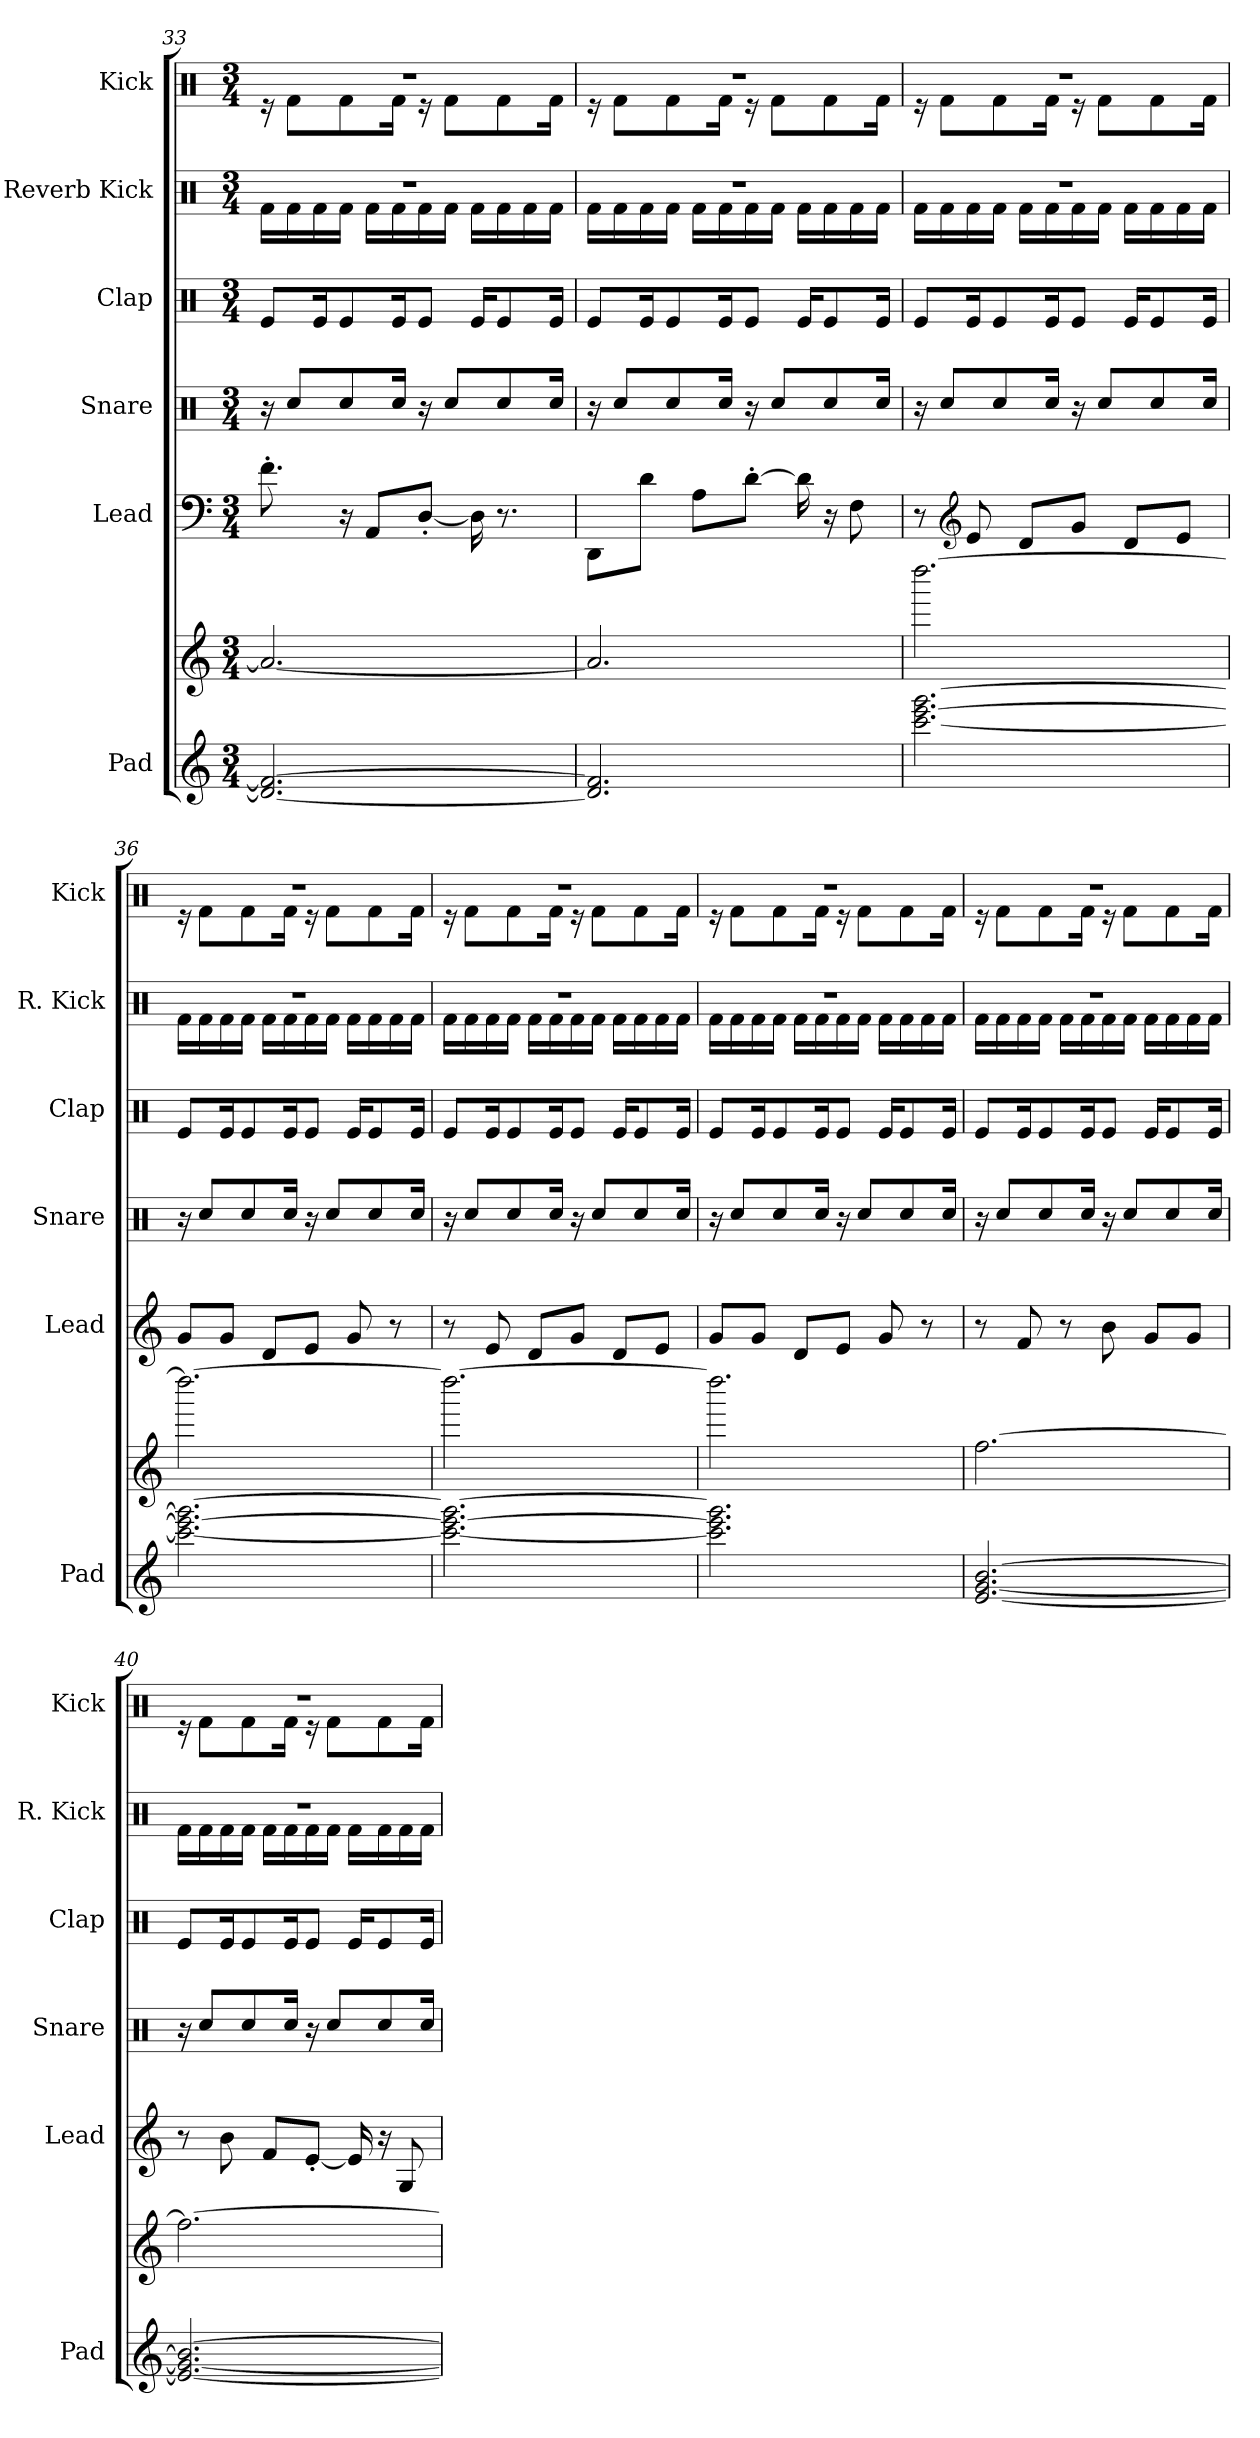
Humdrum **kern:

**kern	**kern	**kern	**kern	**kern	**kern	**kern
*part6	*part6	*part5	*part4	*part3	*part2	*part1
*staff7	*staff6	*staff5	*staff4	*staff3	*staff2	*staff1
*I"Pad	*	*I"Lead	*I"Snare	*I"Clap	*I"Reverb Kick	*I"Kick
*I'Pad	*	*I'Lead	*I'Snare	*I'Clap	*I'R. Kick	*I'Kick
*clefG2	*clefG2	*clefF4	*clefX	*clefX	*clefX	*clefX
*k[]	*k[]	*k[]	*k[]	*k[]	*k[]	*k[]
*M3/4	*M3/4	*M3/4	*M3/4	*M3/4	*M3/4	*M3/4
=33	=33	=33	=33	=33	=33	=33
*	*	*	*	*	*^	*^
2.d/_ 2.f/_	2.a/_	8.f'\	16r	8Re/L	2.r	16Rf\LL	2.r	16r
.	.	.	8Rcc/L	.	.	16Rf\	.	8Rf\L
.	.	.	.	16Re/K	.	16Rf\	.	.
.	.	16r	8Rcc/	8Re/	.	16Rf\JJ	.	8Rf\
.	.	8AA/L	.	.	.	16Rf\LL	.	.
.	.	.	16Rcc/Jk	16Re/K	.	16Rf\	.	16Rf\Jk
.	.	[8D'/J	16r	8Re/J	.	16Rf\	.	16r
.	.	.	8Rcc/L	.	.	16Rf\JJ	.	8Rf\L
.	.	16D\]	.	16Re/KL	.	16Rf\LL	.	.
.	.	8.r	8Rcc/	8Re/	.	16Rf\	.	8Rf\
.	.	.	.	.	.	16Rf\	.	.
.	.	.	16Rcc/Jk	16Re/Jk	.	16Rf\JJ	.	16Rf\Jk
!!LO:PB:g=z	!!
=34	=34	=34	=34	=34	=34	=34	=34	=34
2.d/] 2.f/]	2.a/]	8DD\L	16r	8Re/L	2.r	16Rf\LL	2.r	16r
.	.	.	8Rcc/L	.	.	16Rf\	.	8Rf\L
.	.	8d\J	.	16Re/K	.	16Rf\	.	.
.	.	.	8Rcc/	8Re/	.	16Rf\JJ	.	8Rf\
.	.	8A\L	.	.	.	16Rf\LL	.	.
.	.	.	16Rcc/Jk	16Re/K	.	16Rf\	.	16Rf\Jk
.	.	[8d'\J	16r	8Re/J	.	16Rf\	.	16r
.	.	.	8Rcc/L	.	.	16Rf\JJ	.	8Rf\L
.	.	16d\]	.	16Re/KL	.	16Rf\LL	.	.
.	.	16r	8Rcc/	8Re/	.	16Rf\	.	8Rf\
.	.	8F\	.	.	.	16Rf\	.	.
.	.	.	16Rcc/Jk	16Re/Jk	.	16Rf\JJ	.	16Rf\Jk
=35	=35	=35	=35	=35	=35	=35	=35	=35
[2.ccc\ [2.eee\ [2.ggg\	[2.dddd\	8r	16r	8Re/L	2.r	16Rf\LL	2.r	16r
.	.	.	8Rcc/L	.	.	16Rf\	.	8Rf\L
*	*	*clefG2	*	*	*	*	*	*
.	.	8e/	.	16Re/K	.	16Rf\	.	.
.	.	.	8Rcc/	8Re/	.	16Rf\JJ	.	8Rf\
.	.	8d/L	.	.	.	16Rf\LL	.	.
.	.	.	16Rcc/Jk	16Re/K	.	16Rf\	.	16Rf\Jk
.	.	8g/J	16r	8Re/J	.	16Rf\	.	16r
.	.	.	8Rcc/L	.	.	16Rf\JJ	.	8Rf\L
.	.	8d/L	.	16Re/KL	.	16Rf\LL	.	.
.	.	.	8Rcc/	8Re/	.	16Rf\	.	8Rf\
.	.	8e/J	.	.	.	16Rf\	.	.
.	.	.	16Rcc/Jk	16Re/Jk	.	16Rf\JJ	.	16Rf\Jk
=36	=36	=36	=36	=36	=36	=36	=36	=36
2.ccc\_ 2.eee\_ 2.ggg\_	2.dddd\_	8g/L	16r	8Re/L	2.r	16Rf\LL	2.r	16r
.	.	.	8Rcc/L	.	.	16Rf\	.	8Rf\L
.	.	8g/J	.	16Re/K	.	16Rf\	.	.
.	.	.	8Rcc/	8Re/	.	16Rf\JJ	.	8Rf\
.	.	8d/L	.	.	.	16Rf\LL	.	.
.	.	.	16Rcc/Jk	16Re/K	.	16Rf\	.	16Rf\Jk
.	.	8e/J	16r	8Re/J	.	16Rf\	.	16r
.	.	.	8Rcc/L	.	.	16Rf\JJ	.	8Rf\L
.	.	8g/	.	16Re/KL	.	16Rf\LL	.	.
.	.	.	8Rcc/	8Re/	.	16Rf\	.	8Rf\
.	.	8r	.	.	.	16Rf\	.	.
.	.	.	16Rcc/Jk	16Re/Jk	.	16Rf\JJ	.	16Rf\Jk
!!LO:PB:g=z	!!
=37	=37	=37	=37	=37	=37	=37	=37	=37
2.ccc\_ 2.eee\_ 2.ggg\_	2.dddd\_	8r	16r	8Re/L	2.r	16Rf\LL	2.r	16r
.	.	.	8Rcc/L	.	.	16Rf\	.	8Rf\L
.	.	8e/	.	16Re/K	.	16Rf\	.	.
.	.	.	8Rcc/	8Re/	.	16Rf\JJ	.	8Rf\
.	.	8d/L	.	.	.	16Rf\LL	.	.
.	.	.	16Rcc/Jk	16Re/K	.	16Rf\	.	16Rf\Jk
.	.	8g/J	16r	8Re/J	.	16Rf\	.	16r
.	.	.	8Rcc/L	.	.	16Rf\JJ	.	8Rf\L
.	.	8d/L	.	16Re/KL	.	16Rf\LL	.	.
.	.	.	8Rcc/	8Re/	.	16Rf\	.	8Rf\
.	.	8e/J	.	.	.	16Rf\	.	.
.	.	.	16Rcc/Jk	16Re/Jk	.	16Rf\JJ	.	16Rf\Jk
=38	=38	=38	=38	=38	=38	=38	=38	=38
2.ccc\] 2.eee\] 2.ggg\]	2.dddd\]	8g/L	16r	8Re/L	2.r	16Rf\LL	2.r	16r
.	.	.	8Rcc/L	.	.	16Rf\	.	8Rf\L
.	.	8g/J	.	16Re/K	.	16Rf\	.	.
.	.	.	8Rcc/	8Re/	.	16Rf\JJ	.	8Rf\
.	.	8d/L	.	.	.	16Rf\LL	.	.
.	.	.	16Rcc/Jk	16Re/K	.	16Rf\	.	16Rf\Jk
.	.	8e/J	16r	8Re/J	.	16Rf\	.	16r
.	.	.	8Rcc/L	.	.	16Rf\JJ	.	8Rf\L
.	.	8g/	.	16Re/KL	.	16Rf\LL	.	.
.	.	.	8Rcc/	8Re/	.	16Rf\	.	8Rf\
.	.	8r	.	.	.	16Rf\	.	.
.	.	.	16Rcc/Jk	16Re/Jk	.	16Rf\JJ	.	16Rf\Jk
=39	=39	=39	=39	=39	=39	=39	=39	=39
[2.e/ [2.g/ [2.b/	[2.ff\	8r	16r	8Re/L	2.r	16Rf\LL	2.r	16r
.	.	.	8Rcc/L	.	.	16Rf\	.	8Rf\L
.	.	8f/	.	16Re/K	.	16Rf\	.	.
.	.	.	8Rcc/	8Re/	.	16Rf\JJ	.	8Rf\
.	.	8r	.	.	.	16Rf\LL	.	.
.	.	.	16Rcc/Jk	16Re/K	.	16Rf\	.	16Rf\Jk
.	.	8b\	16r	8Re/J	.	16Rf\	.	16r
.	.	.	8Rcc/L	.	.	16Rf\JJ	.	8Rf\L
.	.	8g/L	.	16Re/KL	.	16Rf\LL	.	.
.	.	.	8Rcc/	8Re/	.	16Rf\	.	8Rf\
.	.	8g/J	.	.	.	16Rf\	.	.
.	.	.	16Rcc/Jk	16Re/Jk	.	16Rf\JJ	.	16Rf\Jk
!!LO:LB:g=z	!!
=40	=40	=40	=40	=40	=40	=40	=40	=40
2.e/_ 2.g/_ 2.b/_	2.ff\_	8r	16r	8Re/L	2.r	16Rf\LL	2.r	16r
.	.	.	8Rcc/L	.	.	16Rf\	.	8Rf\L
.	.	8b\	.	16Re/K	.	16Rf\	.	.
.	.	.	8Rcc/	8Re/	.	16Rf\JJ	.	8Rf\
.	.	8f/L	.	.	.	16Rf\LL	.	.
.	.	.	16Rcc/Jk	16Re/K	.	16Rf\	.	16Rf\Jk
.	.	[8e'/J	16r	8Re/J	.	16Rf\	.	16r
.	.	.	8Rcc/L	.	.	16Rf\JJ	.	8Rf\L
.	.	16e/]	.	16Re/KL	.	16Rf\LL	.	.
.	.	16r	8Rcc/	8Re/	.	16Rf\	.	8Rf\
.	.	8G/	.	.	.	16Rf\	.	.
.	.	.	16Rcc/Jk	16Re/Jk	.	16Rf\JJ	.	16Rf\Jk
*	*	*	*	*	*v	*v	*	*
*	*	*	*	*	*	*v	*v
=	=	=	=	=	=	=
*-	*-	*-	*-	*-	*-	*-
